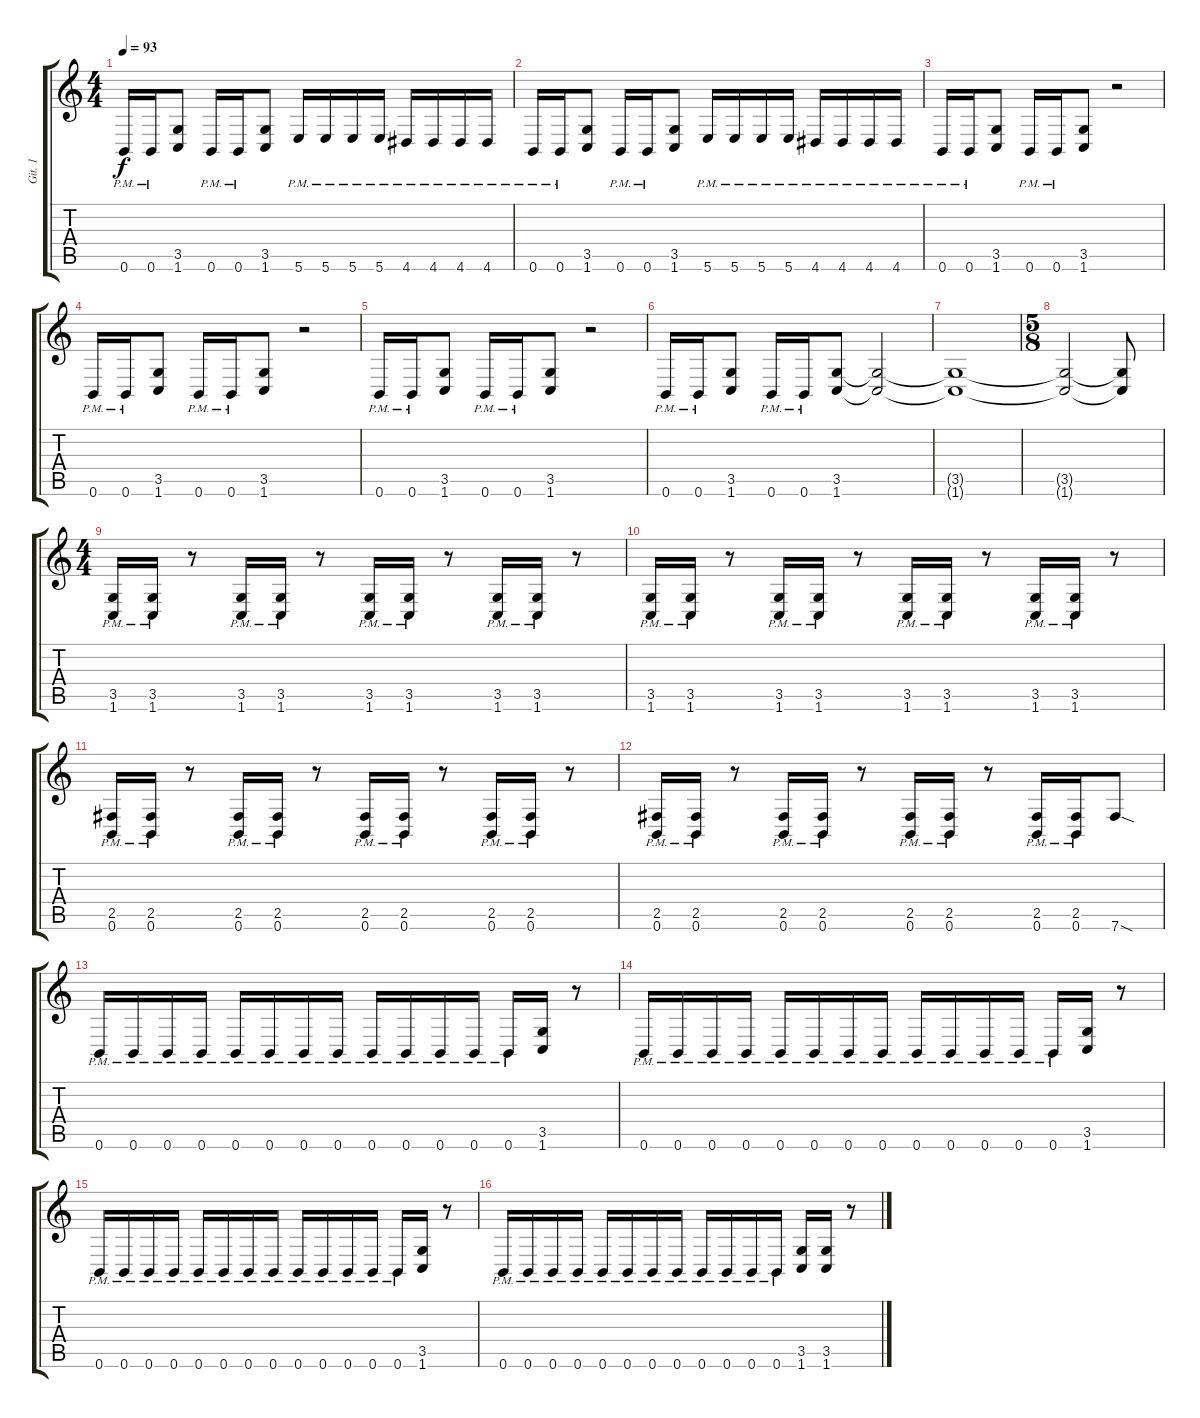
\track ("Git. 1" "Git. 1") {instrument distortionguitar}
\staff {score tabs}
\tuning (B3 Gb3 D3 A2 E2 B1) {hide}
\ts (4 4)
\tempo 93
\clef g2
\ks c
0.6{pm}.16{dy f} 0.6{pm}.16 (3.5 1.6).8 0.6{pm}.16 0.6{pm}.16 (3.5 1.6).8 5.6{pm}.16 5.6{pm}.16 5.6{pm}.16 5.6{pm}.16 4.6{pm}.16 4.6{pm}.16 4.6{pm}.16 4.6{pm}.16 |
0.6{pm}.16 0.6{pm}.16 (3.5 1.6).8 0.6{pm}.16 0.6{pm}.16 (3.5 1.6).8 5.6{pm}.16 5.6{pm}.16 5.6{pm}.16 5.6{pm}.16 4.6{pm}.16 4.6{pm}.16 4.6{pm}.16 4.6{pm}.16 |
0.6{pm}.16 0.6{pm}.16 (3.5 1.6).8 0.6{pm}.16 0.6{pm}.16 (3.5 1.6).8 r.2 |
0.6{pm}.16 0.6{pm}.16 (3.5 1.6).8 0.6{pm}.16 0.6{pm}.16 (3.5 1.6).8 r.2 |
0.6{pm}.16 0.6{pm}.16 (3.5 1.6).8 0.6{pm}.16 0.6{pm}.16 (3.5 1.6).8 r.2 |
0.6{pm}.16 0.6{pm}.16 (3.5 1.6).8 0.6{pm}.16 0.6{pm}.16 (3.5 1.6).8 (3.5{t} 1.6{t}).2 |
(3.5{t} 1.6{t}).1 |
\ts (5 8)
(3.5{t} 1.6{t}).2 (3.5{t} 1.6{t}).8 |
\ts (4 4)
(3.5{pm} 1.6{pm}).16 (3.5{pm} 1.6{pm}).16 r.8 (3.5{pm} 1.6{pm}).16 (3.5{pm} 1.6{pm}).16 r.8 (3.5{pm} 1.6{pm}).16 (3.5{pm} 1.6{pm}).16 r.8 (3.5{pm} 1.6{pm}).16 (3.5{pm} 1.6{pm}).16 r.8 |
(3.5{pm} 1.6{pm}).16 (3.5{pm} 1.6{pm}).16 r.8 (3.5{pm} 1.6{pm}).16 (3.5{pm} 1.6{pm}).16 r.8 (3.5{pm} 1.6{pm}).16 (3.5{pm} 1.6{pm}).16 r.8 (3.5{pm} 1.6{pm}).16 (3.5{pm} 1.6{pm}).16 r.8 |
(2.5{pm} 0.6{pm}).16 (2.5{pm} 0.6{pm}).16 r.8 (2.5{pm} 0.6{pm}).16 (2.5{pm} 0.6{pm}).16 r.8 (2.5{pm} 0.6{pm}).16 (2.5{pm} 0.6{pm}).16 r.8 (2.5{pm} 0.6{pm}).16 (2.5{pm} 0.6{pm}).16 r.8 |
(2.5{pm} 0.6{pm}).16 (2.5{pm} 0.6{pm}).16 r.8 (2.5{pm} 0.6{pm}).16 (2.5{pm} 0.6{pm}).16 r.8 (2.5{pm} 0.6{pm}).16 (2.5{pm} 0.6{pm}).16 r.8 (2.5{pm} 0.6{pm}).16 (2.5{pm} 0.6{pm}).16 7.6{sod}.8 |
0.6{pm}.16 0.6{pm}.16 0.6{pm}.16 0.6{pm}.16 0.6{pm}.16 0.6{pm}.16 0.6{pm}.16 0.6{pm}.16 0.6{pm}.16 0.6{pm}.16 0.6{pm}.16 0.6{pm}.16 0.6{pm}.16 (3.5 1.6).16 r.8 |
0.6{pm}.16 0.6{pm}.16 0.6{pm}.16 0.6{pm}.16 0.6{pm}.16 0.6{pm}.16 0.6{pm}.16 0.6{pm}.16 0.6{pm}.16 0.6{pm}.16 0.6{pm}.16 0.6{pm}.16 0.6{pm}.16 (3.5 1.6).16 r.8 |
0.6{pm}.16 0.6{pm}.16 0.6{pm}.16 0.6{pm}.16 0.6{pm}.16 0.6{pm}.16 0.6{pm}.16 0.6{pm}.16 0.6{pm}.16 0.6{pm}.16 0.6{pm}.16 0.6{pm}.16 0.6{pm}.16 (3.5 1.6).16 r.8 |
0.6{pm}.16 0.6{pm}.16 0.6{pm}.16 0.6{pm}.16 0.6{pm}.16 0.6{pm}.16 0.6{pm}.16 0.6{pm}.16 0.6{pm}.16 0.6{pm}.16 0.6{pm}.16 0.6{pm}.16 (3.5 1.6).16 (3.5 1.6).16 r.8
